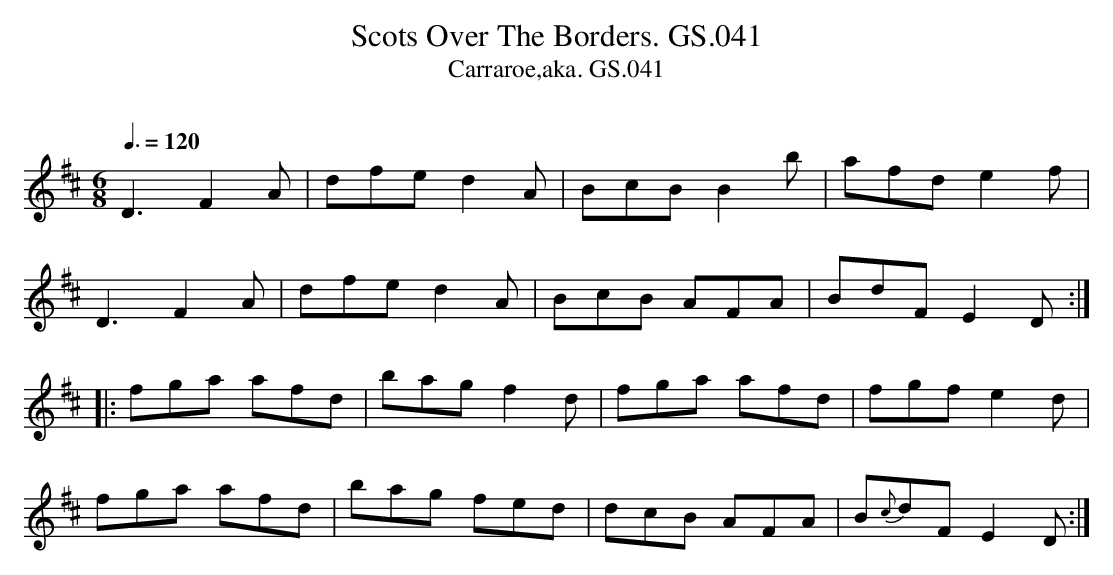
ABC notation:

X:1
T:Scots Over The Borders. GS.041
T:Carraroe,aka. GS.041
M:6/8
L:1/8
Q:3/8=120
O:
K:D major
D3 F2A | dfe d2 A | BcB B2 b | afd e2 f |
D3 F2 A | dfe d2 A | BcB AFA| BdF E2D :|
|:fga afd | bag f2 d | fga afd | fgf e2 d |
fga afd | bag fed | dcB AFA | B{c}dF E2 D :|
